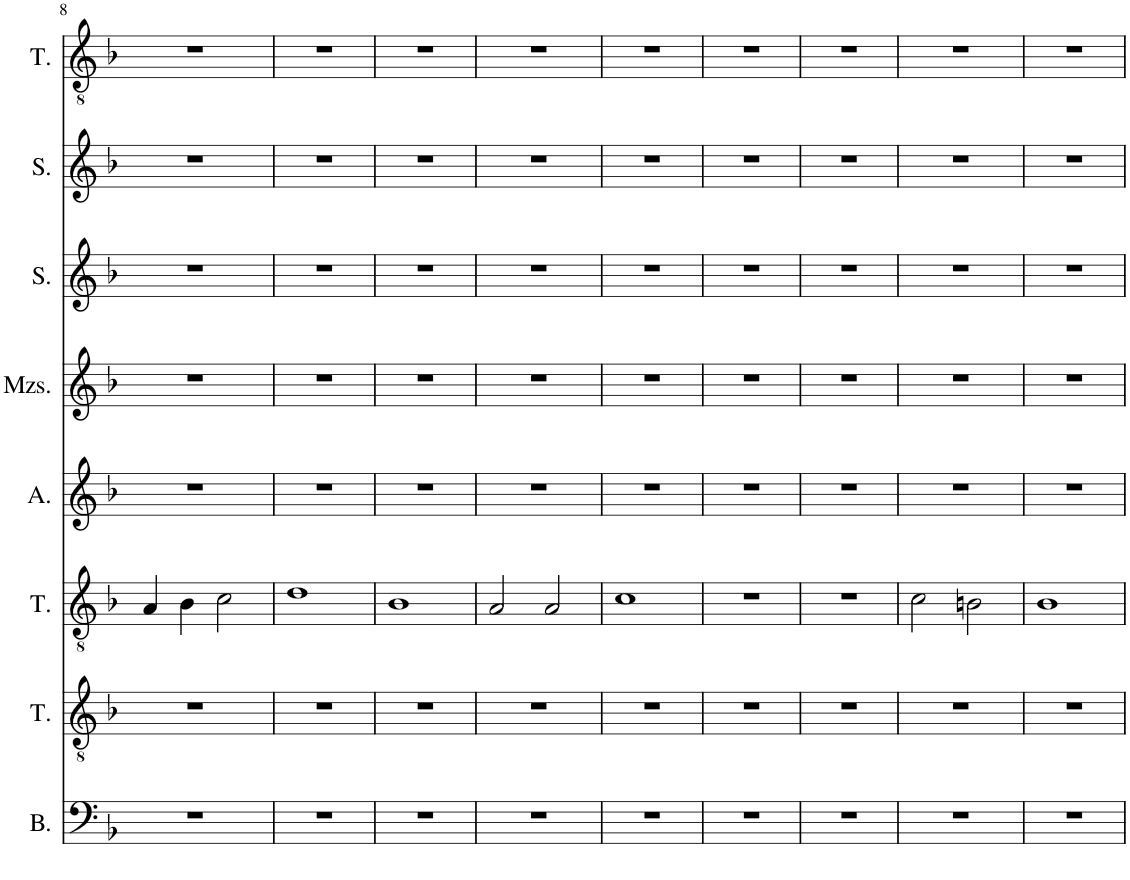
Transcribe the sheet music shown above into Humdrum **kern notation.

**kern	**kern	**kern	**kern	**kern	**kern	**kern	**kern
*part8	*part7	*part6	*part5	*part4	*part3	*part2	*part1
*staff8	*staff7	*staff6	*staff5	*staff4	*staff3	*staff2	*staff1
*I"Bass	*I"Tenor	*I"Tenor	*I"Alto	*I"Mezzosoprano	*I"Soprano	*I"Soprano	*I"Tenor
*I'B.	*I'T.	*I'T.	*I'A.	*I'Mzs.	*I'S.	*I'S.	*I'T.
!!LO:PB:g=z
*clefF4	*clefGv2	*clefGv2	*clefG2	*clefG2	*clefG2	*clefG2	*clefGv2
*k[b-]	*k[b-]	*k[b-]	*k[b-]	*k[b-]	*k[b-]	*k[b-]	*k[b-]
*M4/4	*M4/4	*M4/4	*M4/4	*M4/4	*M4/4	*M4/4	*M4/4
=8	=8	=8	=8	=8	=8	=8	=8
1r	1r	4A/	1r	1r	1r	1r	1r
.	.	4B-\	.	.	.	.	.
.	.	2c\	.	.	.	.	.
=9	=9	=9	=9	=9	=9	=9	=9
1r	1r	1d	1r	1r	1r	1r	1r
=10	=10	=10	=10	=10	=10	=10	=10
1r	1r	1B-	1r	1r	1r	1r	1r
=11	=11	=11	=11	=11	=11	=11	=11
1r	1r	2A/	1r	1r	1r	1r	1r
.	.	2A/	.	.	.	.	.
=12	=12	=12	=12	=12	=12	=12	=12
1r	1r	1c	1r	1r	1r	1r	1r
=13	=13	=13	=13	=13	=13	=13	=13
1r	1r	1r	1r	1r	1r	1r	1r
=14	=14	=14	=14	=14	=14	=14	=14
1r	1r	1r	1r	1r	1r	1r	1r
=15	=15	=15	=15	=15	=15	=15	=15
1r	1r	2c\	1r	1r	1r	1r	1r
.	.	2Bn\	.	.	.	.	.
=16	=16	=16	=16	=16	=16	=16	=16
1r	1r	1B-	1r	1r	1r	1r	1r
=	=	=	=	=	=	=	=
*-	*-	*-	*-	*-	*-	*-	*-
